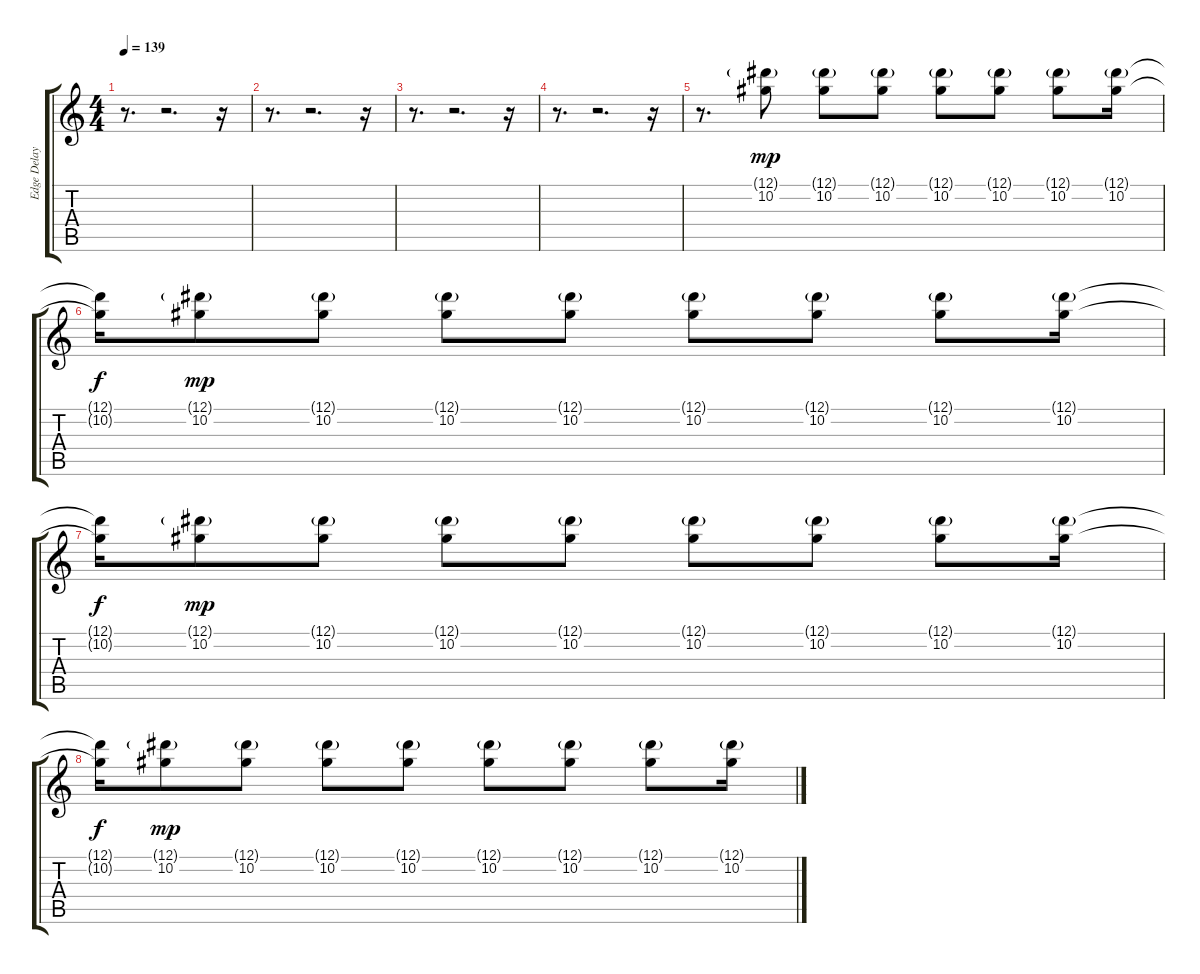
\track ("Edge Delay 1" "Edge Delay") {instrument overdrivenguitar}
\staff {score tabs}
\tuning (Eb4 Bb3 Gb3 Db3 Ab2 Eb2) {hide}
\ts (4 4)
\tempo 139
\clef g2
\ks c
r.8{d dy mp} r.2{d} r.16 |
r.8{d} r.2{d} r.16 |
r.8{d} r.2{d} r.16 |
r.8{d} r.2{d} r.16 |
r.8{d} (12.1{g} 10.2).8 (12.1{g} 10.2).8 (12.1{g} 10.2).8 (12.1{g} 10.2).8 (12.1{g} 10.2).8 (12.1{g} 10.2).8 (12.1{g} 10.2).16 |
(12.1{t} 10.2{t}).16{dy f} (12.1{g} 10.2).8{dy mp} (12.1{g} 10.2).8 (12.1{g} 10.2).8 (12.1{g} 10.2).8 (12.1{g} 10.2).8 (12.1{g} 10.2).8 (12.1{g} 10.2).8 (12.1{g} 10.2).16 |
(12.1{t} 10.2{t}).16{dy f} (12.1{g} 10.2).8{dy mp} (12.1{g} 10.2).8 (12.1{g} 10.2).8 (12.1{g} 10.2).8 (12.1{g} 10.2).8 (12.1{g} 10.2).8 (12.1{g} 10.2).8 (12.1{g} 10.2).16 |
(12.1{t} 10.2{t}).16{dy f} (12.1{g} 10.2).8{dy mp} (12.1{g} 10.2).8 (12.1{g} 10.2).8 (12.1{g} 10.2).8 (12.1{g} 10.2).8 (12.1{g} 10.2).8 (12.1{g} 10.2).8 (12.1{g} 10.2).16
